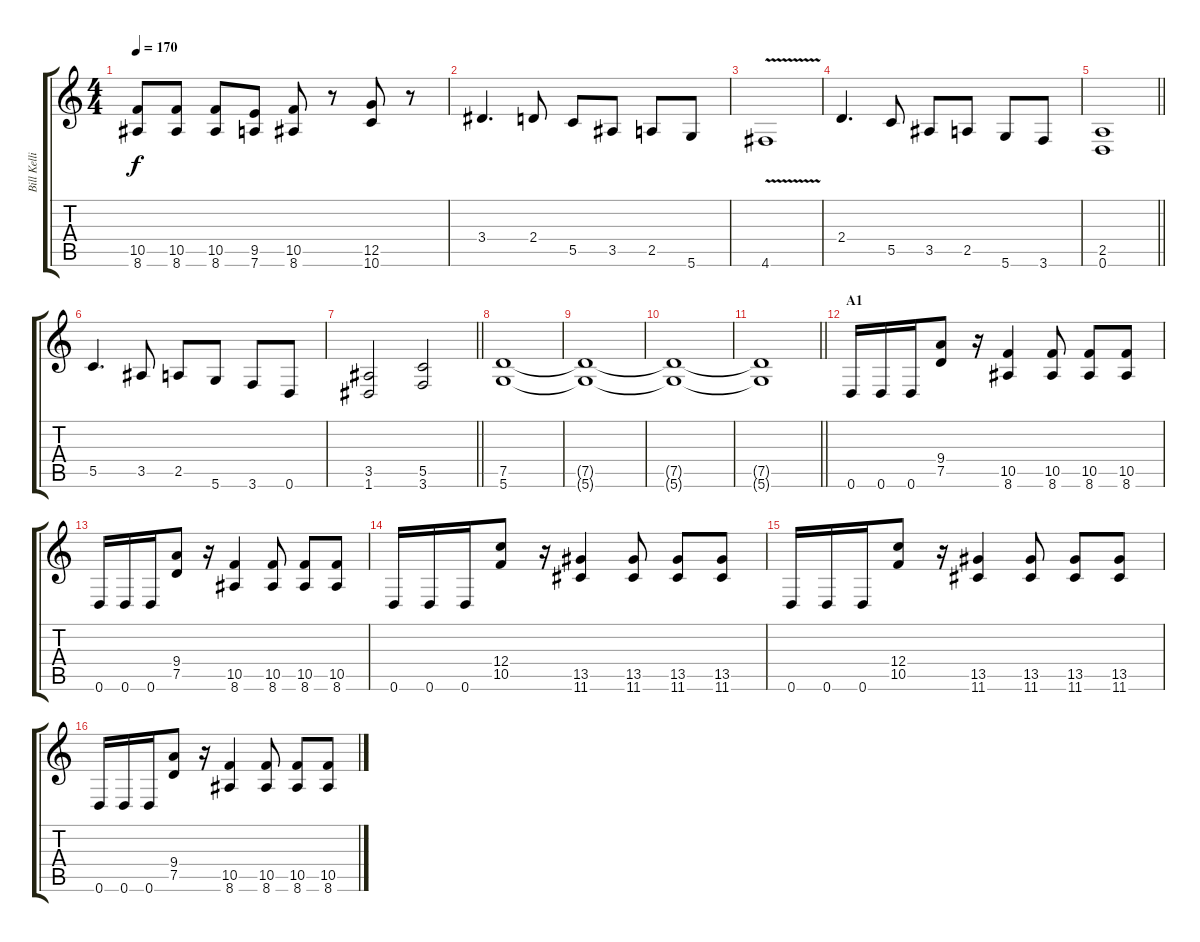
\track ("Bill Kelliher" "Bill Kelli") {instrument distortionguitar}
\staff {score tabs}
\tuning (D4 A3 F3 C3 G2 D2) {hide}
\ts (4 4)
\tempo 170
\clef g2
\ks c
(10.5 8.6).8{dy f} (10.5 8.6).8 (10.5 8.6).8 (9.5 7.6).8 (10.5 8.6).8 r.8 (12.5 10.6).8 r.8 |
3.4.4{d} 2.4.8 5.5.8 3.5.8 2.5.8 5.6.8 |
4.6{v}.1 |
2.4.4{d} 5.5.8 3.5.8 2.5.8 5.6.8 3.6.8 |
\barLineRight lightlight
(2.5 0.6).1 |
5.5.4{d} 3.5.8 2.5.8 5.6.8 3.6.8 0.6.8 |
\barLineRight lightlight
(3.5 1.6).2 (5.5 3.6).2 |
(7.5 5.6).1 |
(7.5{t} 5.6{t}).1 |
(7.5{t} 5.6{t}).1 |
\barLineRight lightlight
(7.5{t} 5.6{t}).1 |
\section ("" "A1")
0.6.16 0.6.16 0.6.16 (9.4 7.5).8 r.16 (10.5 8.6).4 (10.5 8.6).8 (10.5 8.6).8 (10.5 8.6).8 |
0.6.16 0.6.16 0.6.16 (9.4 7.5).8 r.16 (10.5 8.6).4 (10.5 8.6).8 (10.5 8.6).8 (10.5 8.6).8 |
0.6.16 0.6.16 0.6.16 (12.4 10.5).8 r.16 (13.5 11.6).4 (13.5 11.6).8 (13.5 11.6).8 (13.5 11.6).8 |
0.6.16 0.6.16 0.6.16 (12.4 10.5).8 r.16 (13.5 11.6).4 (13.5 11.6).8 (13.5 11.6).8 (13.5 11.6).8 |
0.6.16 0.6.16 0.6.16 (9.4 7.5).8 r.16 (10.5 8.6).4 (10.5 8.6).8 (10.5 8.6).8 (10.5 8.6).8
